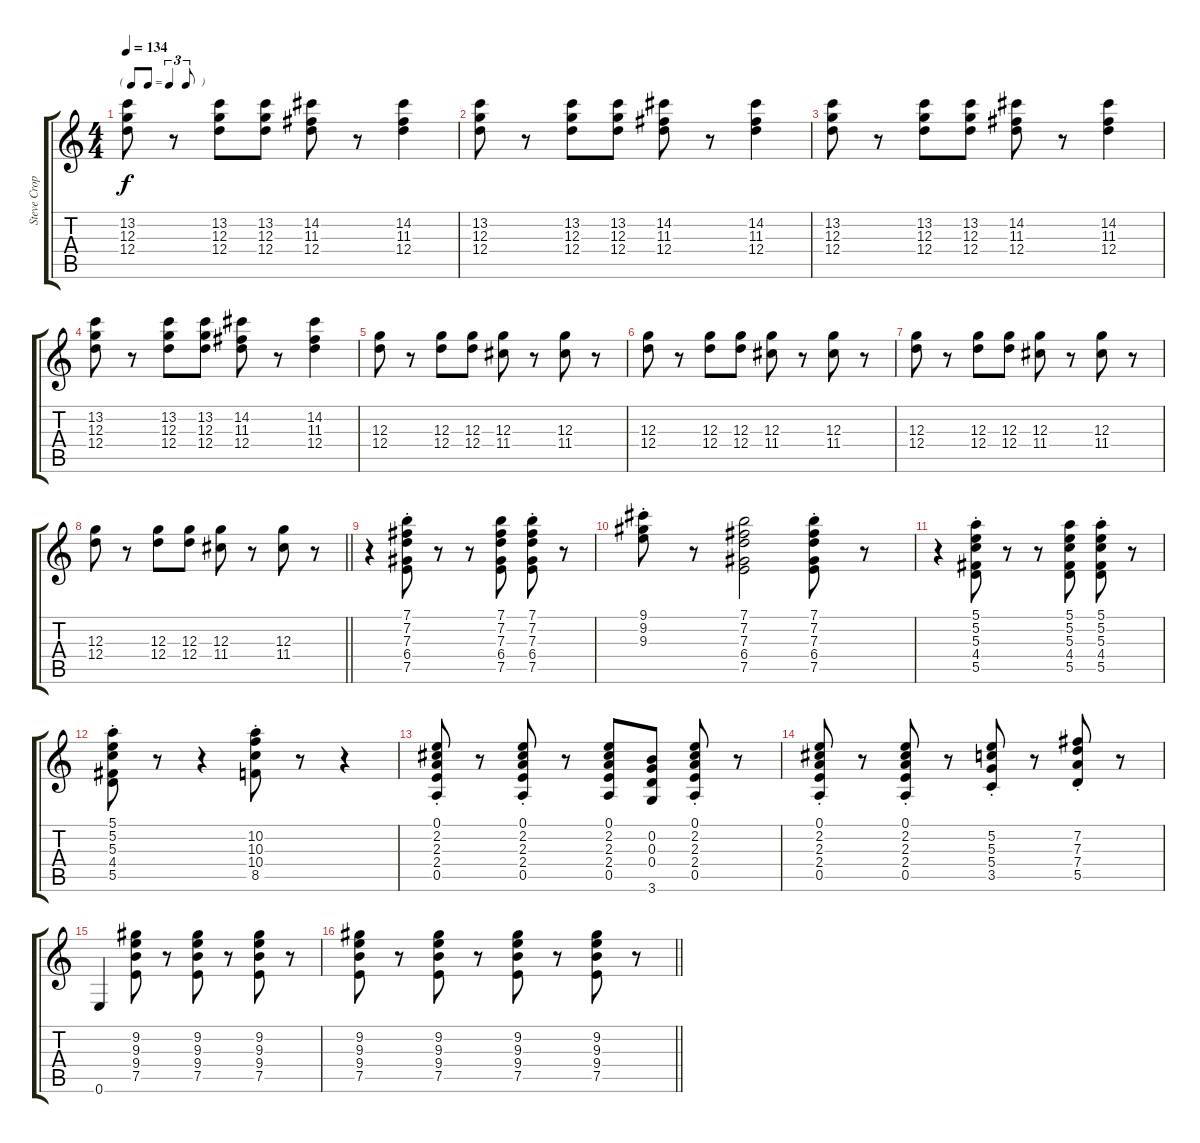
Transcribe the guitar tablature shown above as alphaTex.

\track ("Steve Cropper - Electric Guitar" "Steve Crop") {instrument electricguitarclean}
\staff {score tabs}
\tuning (E4 B3 G3 D3 A2 E2) {hide}
\ts (4 4)
\tf triplet8th
\tempo 134
\clef g2
\ks c
(13.2 12.3 12.4).8{dy f} r.8 (13.2 12.3 12.4).8 (13.2 12.3 12.4).8 (14.2 11.3 12.4).8 r.8 (14.2 11.3 12.4).4 |
(13.2 12.3 12.4).8 r.8 (13.2 12.3 12.4).8 (13.2 12.3 12.4).8 (14.2 11.3 12.4).8 r.8 (14.2 11.3 12.4).4 |
(13.2 12.3 12.4).8 r.8 (13.2 12.3 12.4).8 (13.2 12.3 12.4).8 (14.2 11.3 12.4).8 r.8 (14.2 11.3 12.4).4 |
(13.2 12.3 12.4).8 r.8 (13.2 12.3 12.4).8 (13.2 12.3 12.4).8 (14.2 11.3 12.4).8 r.8 (14.2 11.3 12.4).4 |
(12.3 12.4).8 r.8 (12.3 12.4).8 (12.3 12.4).8 (12.3 11.4).8 r.8 (12.3 11.4).8 r.8 |
(12.3 12.4).8 r.8 (12.3 12.4).8 (12.3 12.4).8 (12.3 11.4).8 r.8 (12.3 11.4).8 r.8 |
(12.3 12.4).8 r.8 (12.3 12.4).8 (12.3 12.4).8 (12.3 11.4).8 r.8 (12.3 11.4).8 r.8 |
\barLineRight lightlight
(12.3 12.4).8 r.8 (12.3 12.4).8 (12.3 12.4).8 (12.3 11.4).8 r.8 (12.3 11.4).8 r.8 |
r.4 (7.1{st} 7.2{st} 7.3{st} 6.4{st} 7.5{st}).8 r.8 r.8 (7.1 7.2 7.3 6.4 7.5).8 (7.1{st} 7.2{st} 7.3{st} 6.4{st} 7.5{st}).8 r.8 |
(9.1{st} 9.2{st} 9.3{st}).8 r.8 (7.1 7.2 7.3 6.4 7.5).2 (7.1{st} 7.2{st} 7.3{st} 6.4{st} 7.5{st}).8 r.8 |
r.4 (5.1{st} 5.2{st} 5.3{st} 4.4{st} 5.5{st}).8 r.8 r.8 (5.1 5.2 5.3 4.4 5.5).8 (5.1{st} 5.2{st} 5.3{st} 4.4{st} 5.5{st}).8 r.8 |
(5.1{st} 5.2{st} 5.3{st} 4.4{st} 5.5{st}).8 r.8 r.4 (10.2{st} 10.3{st} 10.4{st} 8.5{st}).8 r.8 r.4 |
(0.1{st} 2.2{st} 2.3{st} 2.4{st} 0.5{st}).8 r.8 (0.1{st} 2.2{st} 2.3{st} 2.4{st} 0.5{st}).8 r.8 (0.1 2.2 2.3 2.4 0.5).8 (0.2 0.3 0.4 3.6).8 (0.1{st} 2.2{st} 2.3{st} 2.4{st} 0.5{st}).8 r.8 |
(0.1{st} 2.2{st} 2.3{st} 2.4{st} 0.5{st}).8 r.8 (0.1{st} 2.2{st} 2.3{st} 2.4{st} 0.5{st}).8 r.8 (5.2{st} 5.3{st} 5.4{st} 3.5{st}).8 r.8 (7.2{st} 7.3{st} 7.4{st} 5.5{st}).8 r.8 |
0.6.4 (9.2 9.3 9.4 7.5).8 r.8 (9.2 9.3 9.4 7.5).8 r.8 (9.2 9.3 9.4 7.5).8 r.8 |
\barLineRight lightlight
(9.2 9.3 9.4 7.5).8 r.8 (9.2 9.3 9.4 7.5).8 r.8 (9.2 9.3 9.4 7.5).8 r.8 (9.2 9.3 9.4 7.5).8 r.8
